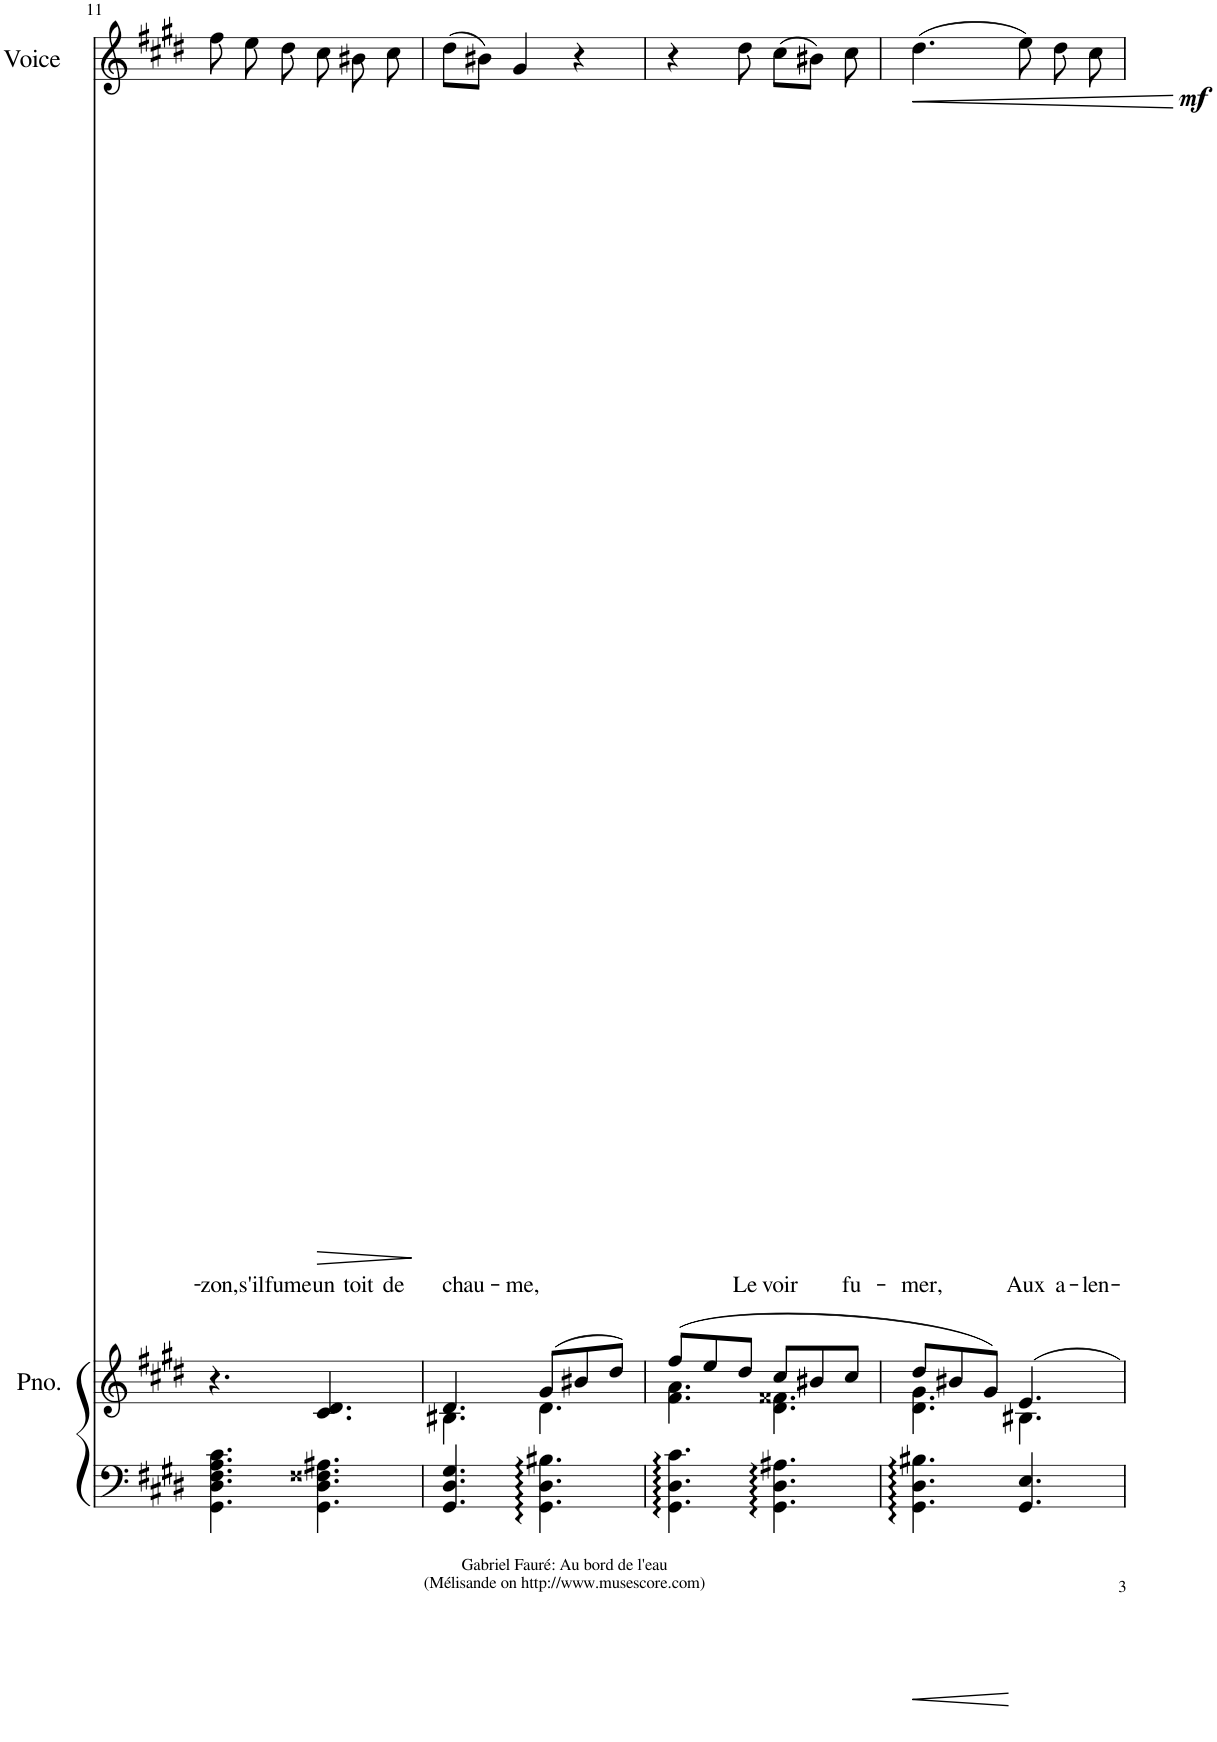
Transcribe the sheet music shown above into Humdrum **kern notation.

**kern	**dynam	**kern	**kern	**text	**dynam
*part3	*part3	*part2	*part1	*part1	*part1
*staff3	*staff3	*staff2	*staff1	*staff1	*staff1
*I"Piano	*	*I"Piano	*I"Voice	*	*
*I'Pno	*	*I'Pno.	*I'Voice	*	*
!!LO:PB:g=z
*clefF4	*	*clefG2	*clefG2	*	*
*k[f#c#g#d#]	*	*k[f#c#g#d#]	*k[f#c#g#d#]	*	*
*M6/8	*	*M6/8	*M6/8	*	*
=11	=11	=11	=11	=11	=11
!	!	!	!	!LO:LY:b	!
4.GG#\ 4.D#\ 4.F#\ 4.A\ 4.c#\	.	4.r	8ff#\	-zon,	.
!	!	!	!	!LO:LY:b	!
.	.	.	8ee\	s'il	.
!	!	!	!	!LO:LY:b	!
.	.	.	8dd#\	fume	.
!	!LO:HP:b	!	!	!LO:LY:b	!LO:HP:b
4.GG#\ 4.D#\ 4.F##X\ 4.A#X\	>	4.c#/ 4.d#/	8cc#\	un	>
!	!	!	!	!LO:LY:b	!
.	.	.	8b#X\	toit	.
!	!	!	!	!LO:LY:b	!
.	.	.	8cc#\	de	.
.	]	.	.	.	]
=12	=12	=12	=12	=12	=12
*	*	*^	*	*	*
!	!	!	!	!	!LO:LY:b	!
4.GG#/ 4.D#/ 4.G#/	.	4.d#/	4.B#X\	(8dd#\L	chau-	.
.	.	.	.	8b#X\J)	.	.
!	!	!	!	!	!LO:LY:b	!
.	.	.	.	4g#/	-me,	.
!	!LO:HP:b	!	!	!	!	!
4.GG#\ 4.D#\ 4.B#X\	<	(8g#/L	4.d#\	.	.	.
.	.	8b#X/	.	4r	.	.
.	.	8dd#/J)	.	.	.	.
*	*	*v	*v	*	*	*
.	[	.	.	.	.
=13	=13	=13	=13	=13	=13
!	!LO:HP:b	!	!	!	!
*	*	*^	*	*	*
4.GG#\ 4.D#\ 4.c#\	>	(8ff#/L	4.f#\ 4.a\	4r	.	.
.	.	8ee/	.	.	.	.
!	!	!	!	!	!LO:LY:b	!
.	.	8dd#/J	.	8dd#\	Le	.
!	!	!	!	!	!LO:LY:b	!
4.GG#\ 4.D#\ 4.A#X\	]	8cc#/L	4.d#\ 4.f##X\	(8cc#\L	voir	.
.	.	8b#X/	.	8b#X\J)	.	.
!	!	!	!	!	!LO:LY:b	!
.	.	8cc#/J	.	8cc#\	fu-	.
=14	=14	=14	=14	=14	=14	=14
!	!LO:HP:b	!	!	!	!LO:LY:b	!LO:HP:b
4.GG#\ 4.D#\ 4.B#X\	<	8dd#/L	4.d#\ 4.g#\	(4.dd#\	-mer,	<
.	.	8b#X/	.	.	.	.
.	.	8g#/J)	.	.	.	.
!	!	!	!	!	!LO:LY:b	!LO:DY:n=1:b
4.GG#/ 4.E/	[	4.e/	4.B#X\	8ee\)	Aux	[ mf
!	!	!	!	!	!LO:LY:b	!
.	.	.	.	8dd#\	a-	.
!	!	!	!	!	!LO:LY:b	!
.	.	.	.	8cc#\	-len-	.
*	*	*v	*v	*	*	*
=	=	=	=	=	=
*-	*-	*-	*-	*-	*-
